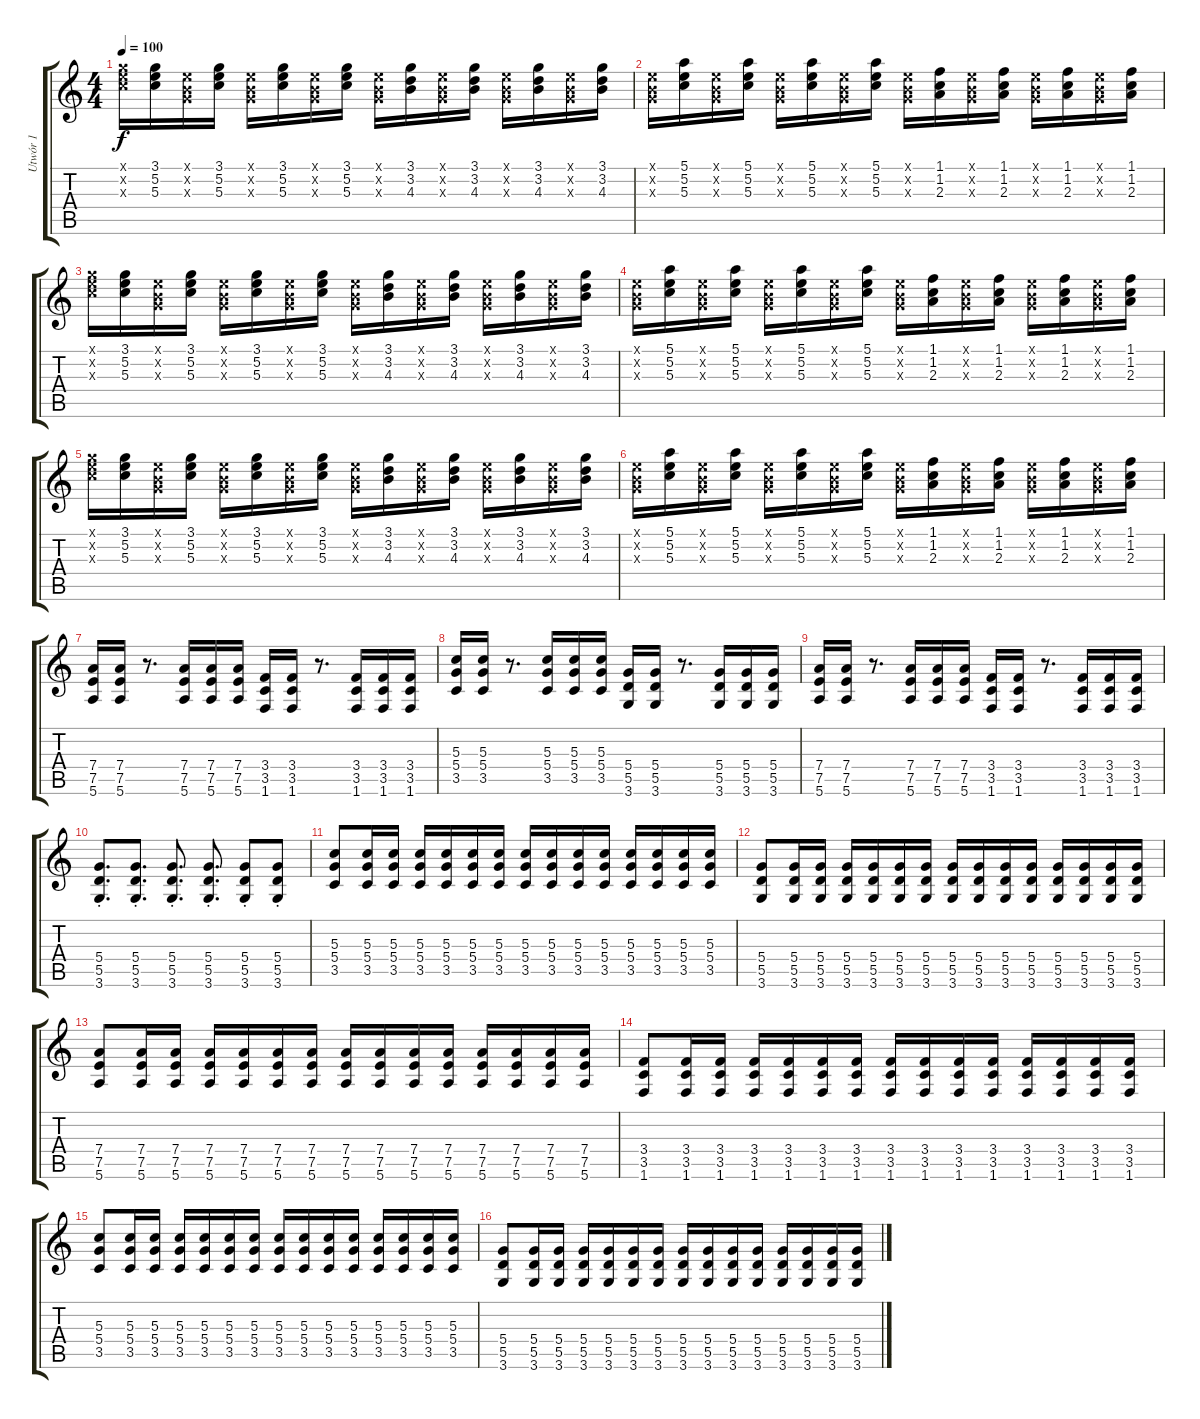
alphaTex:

\track ("Utwór 1" "Utwór 1") {instrument distortionguitar}
\staff {score tabs}
\tuning (E4 B3 G3 D3 A2 E2) {hide}
\ts (4 4)
\tempo 100
\clef g2
\ks c
(3.1{x} 5.2{x} 5.3{x}).16{dy f instrument electricguitarclean} (3.1 5.2 5.3).16 (0.1{x} 0.2{x} 0.3{x}).16 (3.1 5.2 5.3).16 (0.1{x} 0.2{x} 0.3{x}).16 (3.1 5.2 5.3).16 (0.1{x} 0.2{x} 0.3{x}).16 (3.1 5.2 5.3).16 (0.1{x} 0.2{x} 0.3{x}).16 (3.1 3.2 4.3).16 (0.1{x} 0.2{x} 0.3{x}).16 (3.1 3.2 4.3).16 (0.1{x} 0.2{x} 0.3{x}).16 (3.1 3.2 4.3).16 (0.1{x} 0.2{x} 0.3{x}).16 (3.1 3.2 4.3).16 |
(0.1{x} 0.2{x} 0.3{x}).16 (5.1 5.2 5.3).16 (0.1{x} 0.2{x} 0.3{x}).16 (5.1 5.2 5.3).16 (0.1{x} 0.2{x} 0.3{x}).16 (5.1 5.2 5.3).16 (0.1{x} 0.2{x} 0.3{x}).16 (5.1 5.2 5.3).16 (0.1{x} 0.2{x} 0.3{x}).16 (1.1 1.2 2.3).16 (0.1{x} 0.2{x} 0.3{x}).16 (1.1 1.2 2.3).16 (0.1{x} 0.2{x} 0.3{x}).16 (1.1 1.2 2.3).16 (0.1{x} 0.2{x} 0.3{x}).16 (1.1 1.2 2.3).16 |
(3.1{x} 5.2{x} 5.3{x}).16{instrument electricguitarclean} (3.1 5.2 5.3).16 (0.1{x} 0.2{x} 0.3{x}).16 (3.1 5.2 5.3).16 (0.1{x} 0.2{x} 0.3{x}).16 (3.1 5.2 5.3).16 (0.1{x} 0.2{x} 0.3{x}).16 (3.1 5.2 5.3).16 (0.1{x} 0.2{x} 0.3{x}).16 (3.1 3.2 4.3).16 (0.1{x} 0.2{x} 0.3{x}).16 (3.1 3.2 4.3).16 (0.1{x} 0.2{x} 0.3{x}).16 (3.1 3.2 4.3).16 (0.1{x} 0.2{x} 0.3{x}).16 (3.1 3.2 4.3).16 |
(0.1{x} 0.2{x} 0.3{x}).16 (5.1 5.2 5.3).16 (0.1{x} 0.2{x} 0.3{x}).16 (5.1 5.2 5.3).16 (0.1{x} 0.2{x} 0.3{x}).16 (5.1 5.2 5.3).16 (0.1{x} 0.2{x} 0.3{x}).16 (5.1 5.2 5.3).16 (0.1{x} 0.2{x} 0.3{x}).16 (1.1 1.2 2.3).16 (0.1{x} 0.2{x} 0.3{x}).16 (1.1 1.2 2.3).16 (0.1{x} 0.2{x} 0.3{x}).16 (1.1 1.2 2.3).16 (0.1{x} 0.2{x} 0.3{x}).16 (1.1 1.2 2.3).16 |
(3.1{x} 5.2{x} 5.3{x}).16 (3.1 5.2 5.3).16 (0.1{x} 0.2{x} 0.3{x}).16 (3.1 5.2 5.3).16 (0.1{x} 0.2{x} 0.3{x}).16 (3.1 5.2 5.3).16 (0.1{x} 0.2{x} 0.3{x}).16 (3.1 5.2 5.3).16 (0.1{x} 0.2{x} 0.3{x}).16 (3.1 3.2 4.3).16 (0.1{x} 0.2{x} 0.3{x}).16 (3.1 3.2 4.3).16 (0.1{x} 0.2{x} 0.3{x}).16 (3.1 3.2 4.3).16 (0.1{x} 0.2{x} 0.3{x}).16 (3.1 3.2 4.3).16 |
(0.1{x} 0.2{x} 0.3{x}).16 (5.1 5.2 5.3).16 (0.1{x} 0.2{x} 0.3{x}).16 (5.1 5.2 5.3).16 (0.1{x} 0.2{x} 0.3{x}).16 (5.1 5.2 5.3).16 (0.1{x} 0.2{x} 0.3{x}).16 (5.1 5.2 5.3).16 (0.1{x} 0.2{x} 0.3{x}).16 (1.1 1.2 2.3).16 (0.1{x} 0.2{x} 0.3{x}).16 (1.1 1.2 2.3).16 (0.1{x} 0.2{x} 0.3{x}).16 (1.1 1.2 2.3).16 (0.1{x} 0.2{x} 0.3{x}).16 (1.1 1.2 2.3).16 |
(7.4 7.5 5.6).16{instrument distortionguitar} (7.4 7.5 5.6).16 r.8{d} (7.4 7.5 5.6).16 (7.4 7.5 5.6).16 (7.4 7.5 5.6).16 (3.4 3.5 1.6).16 (3.4 3.5 1.6).16 r.8{d} (3.4 3.5 1.6).16 (3.4 3.5 1.6).16 (3.4 3.5 1.6).16 |
(5.3 5.4 3.5).16 (5.3 5.4 3.5).16 r.8{d} (5.3 5.4 3.5).16 (5.3 5.4 3.5).16 (5.3 5.4 3.5).16 (5.4 5.5 3.6).16 (5.4 5.5 3.6).16 r.8{d} (5.4 5.5 3.6).16 (5.4 5.5 3.6).16 (5.4 5.5 3.6).16 |
(7.4 7.5 5.6).16{instrument distortionguitar} (7.4 7.5 5.6).16 r.8{d} (7.4 7.5 5.6).16 (7.4 7.5 5.6).16 (7.4 7.5 5.6).16 (3.4 3.5 1.6).16 (3.4 3.5 1.6).16 r.8{d} (3.4 3.5 1.6).16 (3.4 3.5 1.6).16 (3.4 3.5 1.6).16 |
(5.4{st} 5.5{st} 3.6{st}).8{d} (5.4{st} 5.5{st} 3.6{st}).8{d} (5.4{st} 5.5{st} 3.6{st}).8{d} (5.4{st} 5.5{st} 3.6{st}).8{d} (5.4{st} 5.5{st} 3.6{st}).8 (5.4{st} 5.5{st} 3.6{st}).8 |
(5.3 5.4 3.5).8 (5.3 5.4 3.5).16 (5.3 5.4 3.5).16 (5.3 5.4 3.5).16 (5.3 5.4 3.5).16 (5.3 5.4 3.5).16 (5.3 5.4 3.5).16 (5.3 5.4 3.5).16 (5.3 5.4 3.5).16 (5.3 5.4 3.5).16 (5.3 5.4 3.5).16 (5.3 5.4 3.5).16 (5.3 5.4 3.5).16 (5.3 5.4 3.5).16 (5.3 5.4 3.5).16 |
(5.4 5.5 3.6).8 (5.4 5.5 3.6).16 (5.4 5.5 3.6).16 (5.4 5.5 3.6).16 (5.4 5.5 3.6).16 (5.4 5.5 3.6).16 (5.4 5.5 3.6).16 (5.4 5.5 3.6).16 (5.4 5.5 3.6).16 (5.4 5.5 3.6).16 (5.4 5.5 3.6).16 (5.4 5.5 3.6).16 (5.4 5.5 3.6).16 (5.4 5.5 3.6).16 (5.4 5.5 3.6).16 |
(7.4 7.5 5.6).8 (7.4 7.5 5.6).16 (7.4 7.5 5.6).16 (7.4 7.5 5.6).16 (7.4 7.5 5.6).16 (7.4 7.5 5.6).16 (7.4 7.5 5.6).16 (7.4 7.5 5.6).16 (7.4 7.5 5.6).16 (7.4 7.5 5.6).16 (7.4 7.5 5.6).16 (7.4 7.5 5.6).16 (7.4 7.5 5.6).16 (7.4 7.5 5.6).16 (7.4 7.5 5.6).16 |
(3.4 3.5 1.6).8 (3.4 3.5 1.6).16 (3.4 3.5 1.6).16 (3.4 3.5 1.6).16 (3.4 3.5 1.6).16 (3.4 3.5 1.6).16 (3.4 3.5 1.6).16 (3.4 3.5 1.6).16 (3.4 3.5 1.6).16 (3.4 3.5 1.6).16 (3.4 3.5 1.6).16 (3.4 3.5 1.6).16 (3.4 3.5 1.6).16 (3.4 3.5 1.6).16 (3.4 3.5 1.6).16 |
(5.3 5.4 3.5).8 (5.3 5.4 3.5).16 (5.3 5.4 3.5).16 (5.3 5.4 3.5).16 (5.3 5.4 3.5).16 (5.3 5.4 3.5).16 (5.3 5.4 3.5).16 (5.3 5.4 3.5).16 (5.3 5.4 3.5).16 (5.3 5.4 3.5).16 (5.3 5.4 3.5).16 (5.3 5.4 3.5).16 (5.3 5.4 3.5).16 (5.3 5.4 3.5).16 (5.3 5.4 3.5).16 |
(5.4 5.5 3.6).8 (5.4 5.5 3.6).16 (5.4 5.5 3.6).16 (5.4 5.5 3.6).16 (5.4 5.5 3.6).16 (5.4 5.5 3.6).16 (5.4 5.5 3.6).16 (5.4 5.5 3.6).16 (5.4 5.5 3.6).16 (5.4 5.5 3.6).16 (5.4 5.5 3.6).16 (5.4 5.5 3.6).16 (5.4 5.5 3.6).16 (5.4 5.5 3.6).16 (5.4 5.5 3.6).16
